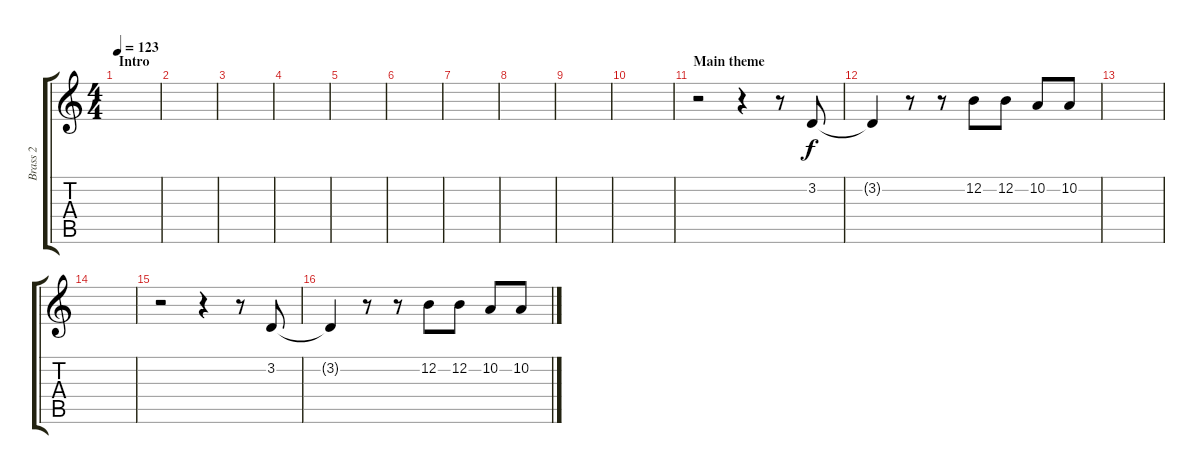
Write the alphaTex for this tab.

\track ("Brass 2" "Brass 2") {instrument trombone}
\staff {score tabs}
\tuning (E4 B3 G3 D3 A2 E2) {hide}
\ts (4 4)
\section ("" "Intro")
\tempo 123
\clef g2
\ks c
|
|
|
|
|
|
|
|
|
|
\section ("" "Main theme")
r.2 r.4 r.8 3.2.8 |
3.2{t}.4 r.8 r.8 12.2.8 12.2.8 10.2.8 10.2.8 |
|
|
r.2 r.4 r.8 3.2.8 |
3.2{t}.4 r.8 r.8 12.2.8 12.2.8 10.2.8 10.2.8
